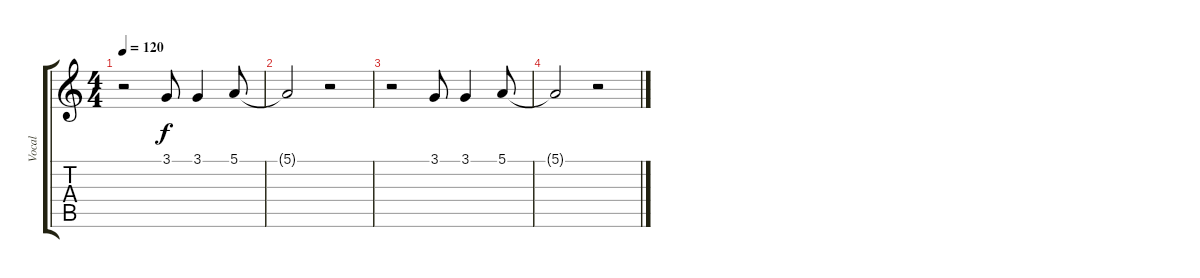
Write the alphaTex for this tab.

\track ("Vocal" "Vocal") {instrument stringensemble1}
\staff {score tabs}
\tuning (E4 B3 G3 D3 A2 E2) {hide}
\ts (4 4)
\tempo 120
\clef g2
\ks c
r.2{dy f} 3.1.8 3.1.4 5.1.8 |
5.1{t}.2 r.2 |
r.2 3.1.8 3.1.4 5.1.8 |
5.1{t}.2 r.2
